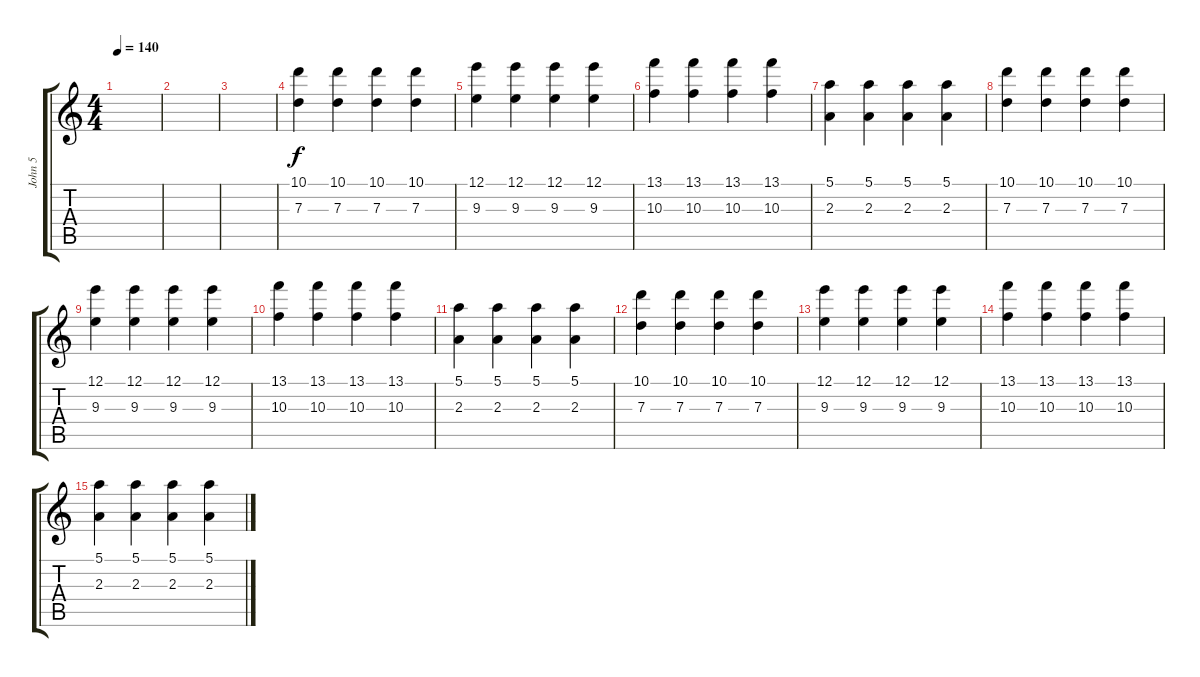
\track ("John 5" "John 5") {instrument electricguitarjazz}
\staff {score tabs}
\tuning (E4 B3 G3 D3 A2 E2) {hide}
\ts (4 4)
\tempo 140
\clef g2
\ks c
|
|
|
(10.1 7.3).4 (10.1 7.3).4 (10.1 7.3).4 (10.1 7.3).4 |
(12.1 9.3).4 (12.1 9.3).4 (12.1 9.3).4 (12.1 9.3).4 |
(13.1 10.3).4 (13.1 10.3).4 (13.1 10.3).4 (13.1 10.3).4 |
(5.1 2.3).4 (5.1 2.3).4 (5.1 2.3).4 (5.1 2.3).4 |
(10.1 7.3).4 (10.1 7.3).4 (10.1 7.3).4 (10.1 7.3).4 |
(12.1 9.3).4 (12.1 9.3).4 (12.1 9.3).4 (12.1 9.3).4 |
(13.1 10.3).4 (13.1 10.3).4 (13.1 10.3).4 (13.1 10.3).4 |
(5.1 2.3).4 (5.1 2.3).4 (5.1 2.3).4 (5.1 2.3).4 |
(10.1 7.3).4 (10.1 7.3).4 (10.1 7.3).4 (10.1 7.3).4 |
(12.1 9.3).4 (12.1 9.3).4 (12.1 9.3).4 (12.1 9.3).4 |
(13.1 10.3).4 (13.1 10.3).4 (13.1 10.3).4 (13.1 10.3).4 |
(5.1 2.3).4 (5.1 2.3).4 (5.1 2.3).4 (5.1 2.3).4
